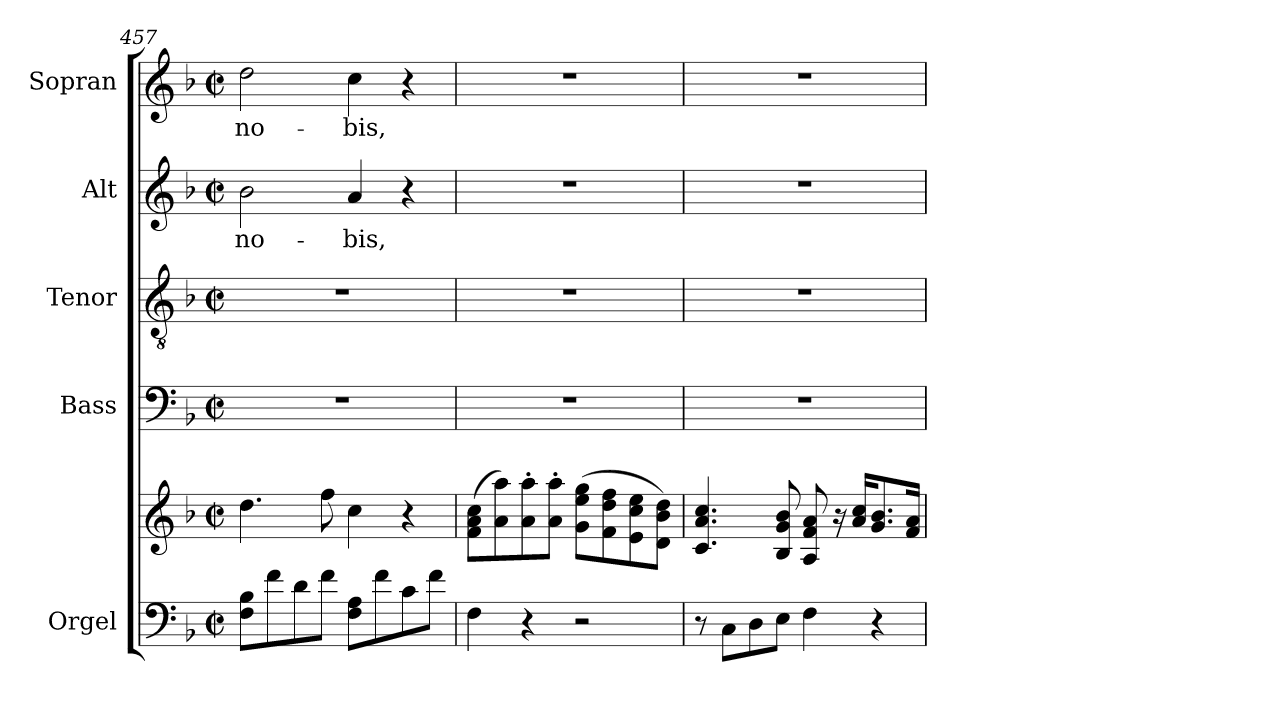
**kern	**kern	**kern	**kern	**kern	**text	**kern	**text
*part5	*part5	*part4	*part3	*part2	*part2	*part1	*part1
*staff6	*staff5	*staff4	*staff3	*staff2	*staff2	*staff1	*staff1
*I"Orgel	*	*I"Bass	*I"Tenor	*I"Alt	*	*I"Sopran	*
*I'Org.	*	*I'B.	*I'T.	*I'A.	*	*I'S.	*
*clefF4	*clefG2	*clefF4	*clefGv2	*clefG2	*	*clefG2	*
*k[b-]	*k[b-]	*k[b-]	*k[b-]	*k[b-]	*	*k[b-]	*
*F:	*F:	*F:	*F:	*F:	*	*F:	*
*M2/2	*M2/2	*M2/2	*M2/2	*M2/2	*	*M2/2	*
*met(c|)	*met(c|)	*met(c|)	*met(c|)	*met(c|)	*	*met(c|)	*
=457	=457	=457	=457	=457	=457	=457	=457
!	!	!	!	!	!LO:LY:b	!	!LO:LY:b
8F\ 8B-\L	4.dd\	1r	1r	2b-\	no-	2dd\	no-
8f\	.	.	.	.	.	.	.
8d\	.	.	.	.	.	.	.
8f\J	8ff\	.	.	.	.	.	.
!	!	!	!	!	!LO:LY:b	!	!LO:LY:b
8F\ 8A\L	4cc\	.	.	4a/	-bis,	4cc\	-bis,
8f\	.	.	.	.	.	.	.
8c\	4r	.	.	4r	.	4r	.
8f\J	.	.	.	.	.	.	.
=458	=458	=458	=458	=458	=458	=458	=458
4F\	(>8f\ 8a\ 8cc\L	1r	1r	1r	.	1r	.
.	8a\ 8aa\)	.	.	.	.	.	.
4r	8a\'> 8aa\'>	.	.	.	.	.	.
.	8a\'> 8aa\'>J	.	.	.	.	.	.
2r	(>8g\ 8ee\ 8gg\L	.	.	.	.	.	.
.	8f\ 8dd\ 8ff\	.	.	.	.	.	.
.	8e\ 8cc\ 8ee\	.	.	.	.	.	.
.	8d\ 8b-\ 8dd\J)	.	.	.	.	.	.
=459	=459	=459	=459	=459	=459	=459	=459
8r	4.c/ 4.a/ 4.cc/	1r	1r	1r	.	1r	.
8C\L	.	.	.	.	.	.	.
8D\	.	.	.	.	.	.	.
8E\J	8B-/ 8g/ 8b-/	.	.	.	.	.	.
4F\	8A/ 8f/ 8a/	.	.	.	.	.	.
.	16r	.	.	.	.	.	.
.	16a/ 16cc/KL	.	.	.	.	.	.
4r	8.g/ 8.b-/	.	.	.	.	.	.
.	16f/ 16a/Jk	.	.	.	.	.	.
=	=	=	=	=	=	=	=
*-	*-	*-	*-	*-	*-	*-	*-
